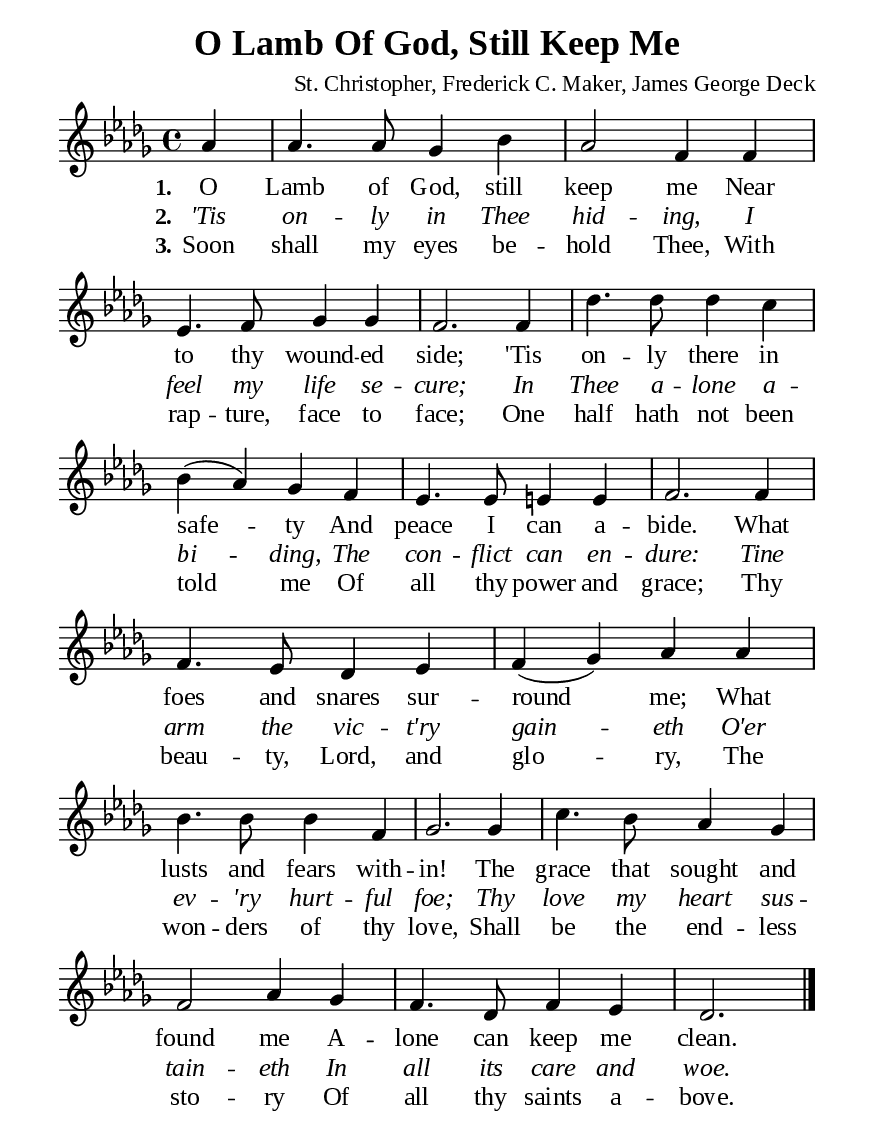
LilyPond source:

%%%%%%%%%%%%%%%%%%%%%%%%%%%%%
% CONTENTS OF THIS DOCUMENT
% 1. Common settings
% 2. Verse music
% 3. Verse lyrics
% 4. Layout
%%%%%%%%%%%%%%%%%%%%%%%%%%%%%

%%%%%%%%%%%%%%%%%%%%%%%%%%%%%
% 1. Common settings
%%%%%%%%%%%%%%%%%%%%%%%%%%%%%
\version "2.18.2"

\header {
  title = "O Lamb Of God, Still Keep Me"
  composer = "St. Christopher, Frederick C. Maker, James George Deck"
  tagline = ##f
}

global= {
  \key des \major
  \time 4/4
  \override Score.BarNumber.break-visibility = ##(#f #f #f)
  \override Lyrics.LyricSpace.minimum-distance = #2.0
}

\paper {
  #(set-paper-size "a5")
  top-margin = 3.2\mm
  bottom-marign = 10\mm
  left-margin = 10\mm
  right-margin = 10\mm
  indent = #0
  #(define fonts
	 (make-pango-font-tree "Liberation Serif"
	 		       "Liberation Serif"
			       "Liberation Serif"
			       (/ 20 20)))
  system-system-spacing = #'((basic-distance . 2.5) (padding . 2.5))
}

printItalic = \with {
  \override LyricText.font-shape = #'italic
}

%%%%%%%%%%%%%%%%%%%%%%%%%%%%%
% 2. Verse music
%%%%%%%%%%%%%%%%%%%%%%%%%%%%%
musicVerseSoprano = \relative c'' {
                    \partial 4 aes4 |
  %{	01	%} aes4. aes8 ges4 bes |
  %{	02	%} aes2 f4 f |
  %{	03	%} ees4. f8 ges4 ges |
  %{	04	%} f2.  f4 |
  %{	05	%} des'4. des8 des4 c |
  %{	06	%} bes (aes) ges f |
  %{	07	%} ees4. ees8 e!4 e |
  %{	08	%} f2. f4 |
  %{	09	%} f4. ees8 des4 ees |
  %{	10	%} f (ges) aes aes |
  %{	11	%} bes4. bes8 bes4 f |
  %{	12	%} ges2. ges4 |
  %{	13	%} c4. bes8 aes4 ges |
  %{	14	%} f2 aes4 ges |
  %{	15	%} f4. des8 f4 ees |
                    des2. \bar "|."
}

%%%%%%%%%%%%%%%%%%%%%%%%%%%%%
% 3. Verse lyrics
%%%%%%%%%%%%%%%%%%%%%%%%%%%%%
verseOne = \lyricmode {
  \set stanza = #"1."
  O Lamb of God, still keep me
  Near to thy wound -- ed side;
  'Tis on -- ly there in safe -- ty
  And peace I can a -- bide.
  What foes and snares sur -- round me;
  What lusts and fears with -- in!
  The grace that sought and found me
  A -- lone can keep me clean.
}

verseTwo = \lyricmode {
  \set stanza = #"2."
  'Tis on -- ly in Thee hid -- ing,
  I feel my life se -- cure;
  In Thee a -- lone a -- bi -- ding,
  The con -- flict can en -- dure:
  Tine arm the vic -- t'ry gain -- eth
  O'er ev -- 'ry hurt -- ful foe;
  Thy love my heart sus -- tain -- eth
  In all its care and woe.
}

verseThree = \lyricmode {
  \set stanza = #"3."
  Soon shall my eyes be -- hold Thee,
  With rap -- ture, face to face;
  One half hath not been told me
  Of all thy power and grace;
  Thy beau -- ty, Lord, and glo -- ry,
  The won -- ders of thy love,
  Shall be the end -- less sto -- ry
  Of all thy saints a -- bove.
}

%%%%%%%%%%%%%%%%%%%%%%%%%%%%%
% 4. Layout
%%%%%%%%%%%%%%%%%%%%%%%%%%%%%
\score {
    \new ChoirStaff <<
      \new Staff <<
        \clef "treble"
        \new Voice = "sopranos" { \global   \musicVerseSoprano }
      >>
      \new Lyrics \lyricsto sopranos \verseOne
      \new Lyrics \printItalic \lyricsto sopranos \verseTwo
      \new Lyrics \lyricsto sopranos \verseThree
    >>
}
